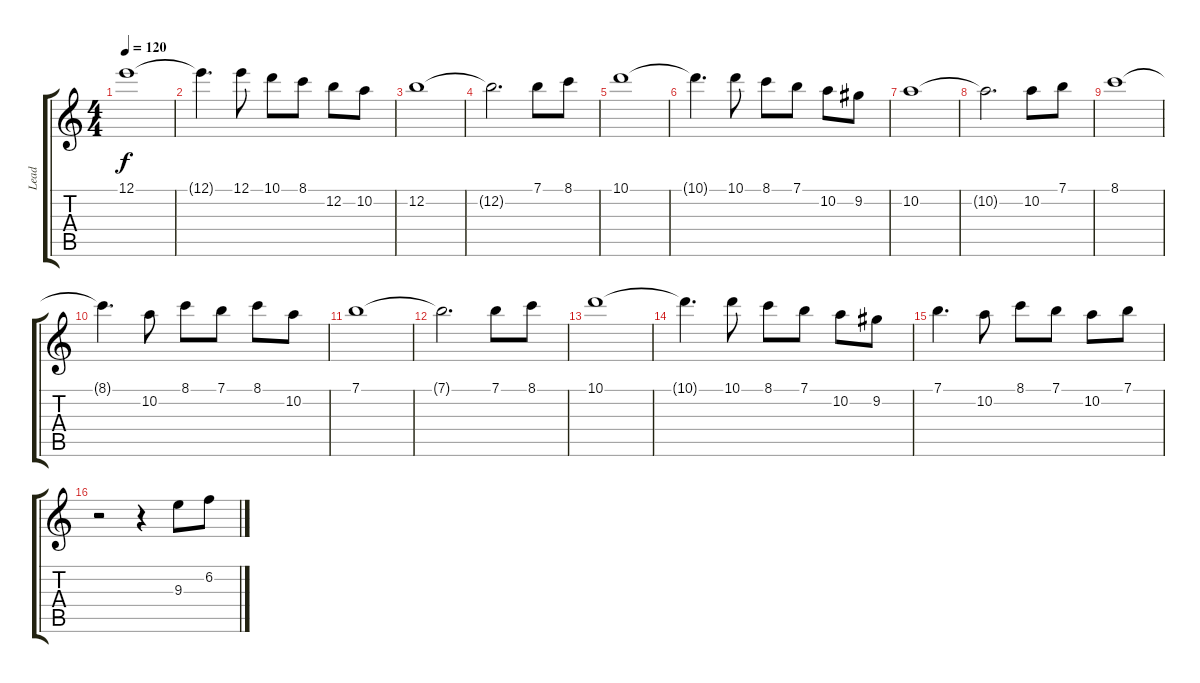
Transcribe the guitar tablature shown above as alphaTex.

\track ("Lead" "Lead") {instrument acousticguitarsteel}
\staff {score tabs}
\tuning (E4 B3 G3 D3 A2 E2) {hide}
\ts (4 4)
\tempo 120
\clef g2
\ks c
12.1.1{dy f} |
12.1{t}.4{d} 12.1.8 10.1.8 8.1.8 12.2.8 10.2.8 |
12.2.1 |
12.2{t}.2{d} 7.1.8 8.1.8 |
10.1.1 |
10.1{t}.4{d} 10.1.8 8.1.8 7.1.8 10.2.8 9.2.8 |
10.2.1 |
10.2{t}.2{d} 10.2.8 7.1.8 |
8.1.1 |
8.1{t}.4{d} 10.2.8 8.1.8 7.1.8 8.1.8 10.2.8 |
7.1.1 |
7.1{t}.2{d} 7.1.8 8.1.8 |
10.1.1 |
10.1{t}.4{d} 10.1.8 8.1.8 7.1.8 10.2.8 9.2.8 |
7.1.4{d} 10.2.8 8.1.8 7.1.8 10.2.8 7.1.8 |
r.2 r.4 9.3.8 6.2.8
